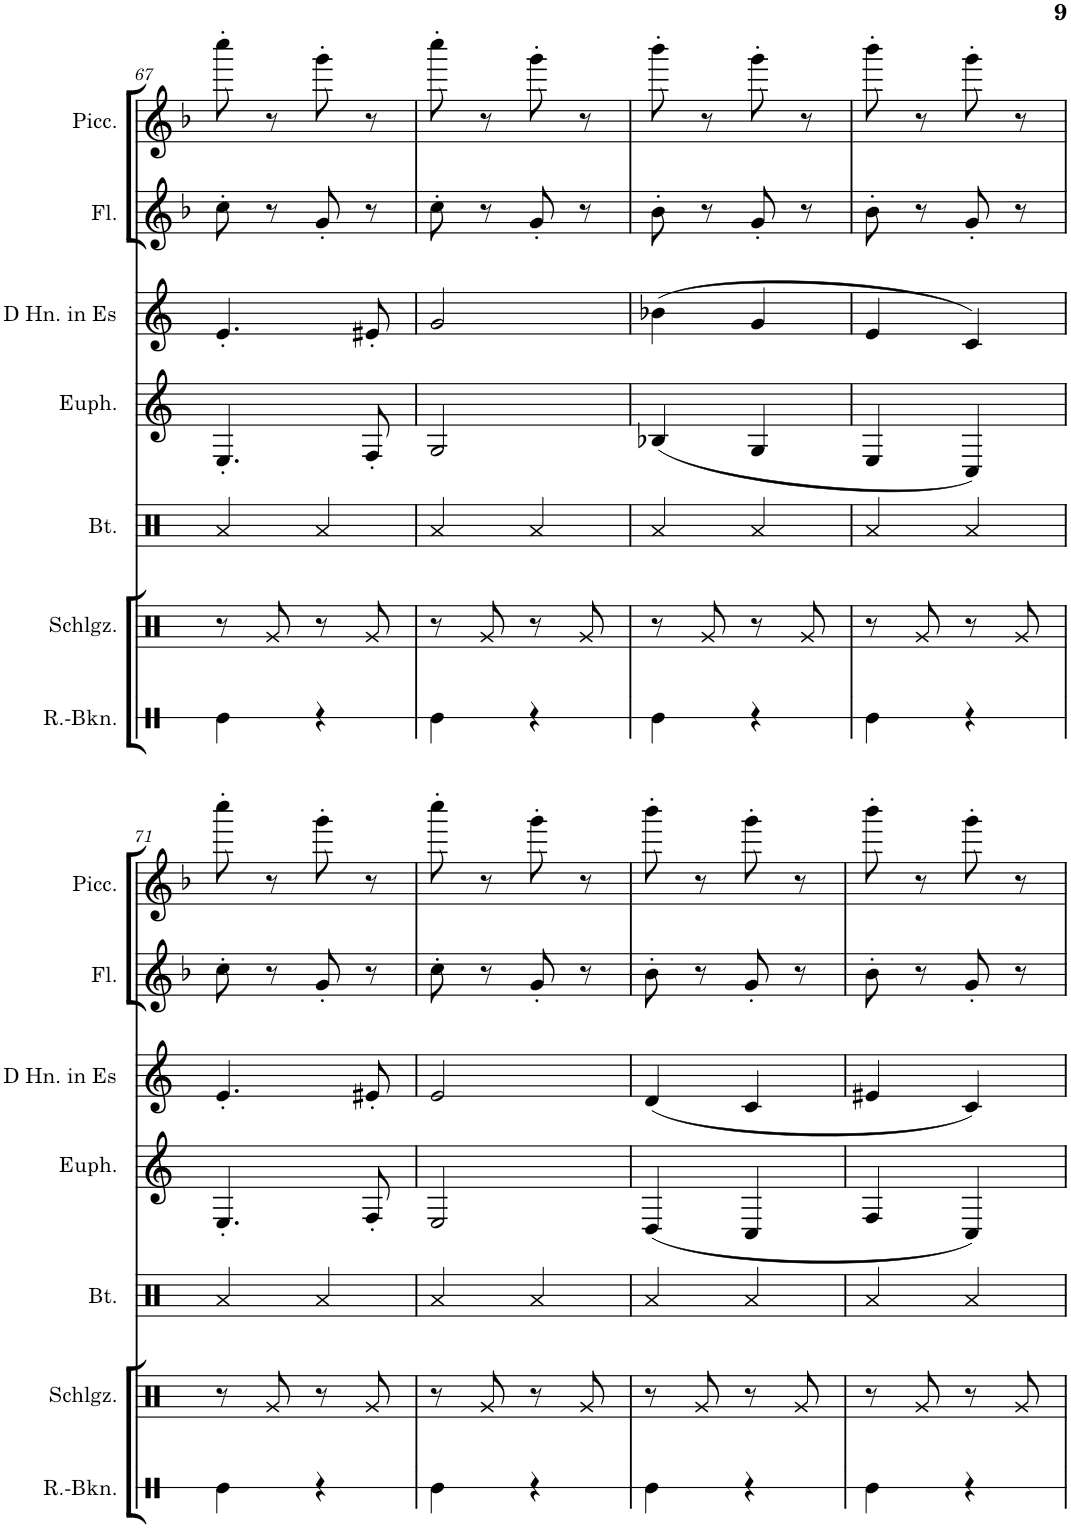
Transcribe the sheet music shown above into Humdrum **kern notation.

**kern	**kern	**kern	**kern	**kern	**kern	**kern
*part7	*part6	*part5	*part4	*part3	*part2	*part1
*staff7	*staff6	*staff5	*staff4	*staff3	*staff2	*staff1
*I"Ride-Becken	*I"Schlagwerk	*I"Basstrommeln	*I"Euphonium	*I"Horn in Es	*I"Flöte	*I"Piccoloflöte
*I'R.-Bkn.	*	*I'Bt.	*I'Euph.	*	*I'Fl.	*I'Picc.
!!LO:PB:g=z
*clefX	*clefX	*clefX	*clefG2	*clefG2	*clefG2	*clefG2
*	*	*	*	*Trd4c7	*	*Trd-7c-12
*k[]	*k[]	*k[]	*k[]	*k[]	*k[b-]	*k[b-]
*M2/4	*M2/4	*M2/4	*M2/4	*M2/4	*M2/4	*M2/4
=67	=67	=67	=67	=67	=67	=67
4Re\	8r	4Ra/	4.E'/	4.e'/	8cc'\	8cccc'\
.	8Rg/	.	.	.	8r	8r
4r	8r	4Ra/	.	.	8g'/	8ggg'\
.	8Rg/	.	8F'/	8e#X'/	8r	8r
=68	=68	=68	=68	=68	=68	=68
4Re\	8r	4Ra/	2G/	2g/	8cc'\	8cccc'\
.	8Rg/	.	.	.	8r	8r
4r	8r	4Ra/	.	.	8g'/	8ggg'\
.	8Rg/	.	.	.	8r	8r
=69	=69	=69	=69	=69	=69	=69
4Re\	8r	4Ra/	(4B-X/	(4b-X\	8b-'\	8bbb-'\
.	8Rg/	.	.	.	8r	8r
4r	8r	4Ra/	4G/	4g/	8g'/	8ggg'\
.	8Rg/	.	.	.	8r	8r
=70	=70	=70	=70	=70	=70	=70
4Re\	8r	4Ra/	4E/	4e/	8b-'\	8bbb-'\
.	8Rg/	.	.	.	8r	8r
4r	8r	4Ra/	4C/)	4c/)	8g'/	8ggg'\
.	8Rg/	.	.	.	8r	8r
!!LO:LB:g=z
=71	=71	=71	=71	=71	=71	=71
4Re\	8r	4Ra/	4.E'/	4.e'/	8cc'\	8cccc'\
.	8Rg/	.	.	.	8r	8r
4r	8r	4Ra/	.	.	8g'/	8ggg'\
.	8Rg/	.	8F'/	8e#X'/	8r	8r
=72	=72	=72	=72	=72	=72	=72
4Re\	8r	4Ra/	2E/	2e/	8cc'\	8cccc'\
.	8Rg/	.	.	.	8r	8r
4r	8r	4Ra/	.	.	8g'/	8ggg'\
.	8Rg/	.	.	.	8r	8r
=73	=73	=73	=73	=73	=73	=73
4Re\	8r	4Ra/	(4D/	(4d/	8b-'\	8bbb-'\
.	8Rg/	.	.	.	8r	8r
4r	8r	4Ra/	4C/	4c/	8g'/	8ggg'\
.	8Rg/	.	.	.	8r	8r
=74	=74	=74	=74	=74	=74	=74
4Re\	8r	4Ra/	4F/	4e#X/	8b-'\	8bbb-'\
.	8Rg/	.	.	.	8r	8r
4r	8r	4Ra/	4C/)	4c/)	8g'/	8ggg'\
.	8Rg/	.	.	.	8r	8r
=	=	=	=	=	=	=
*-	*-	*-	*-	*-	*-	*-
